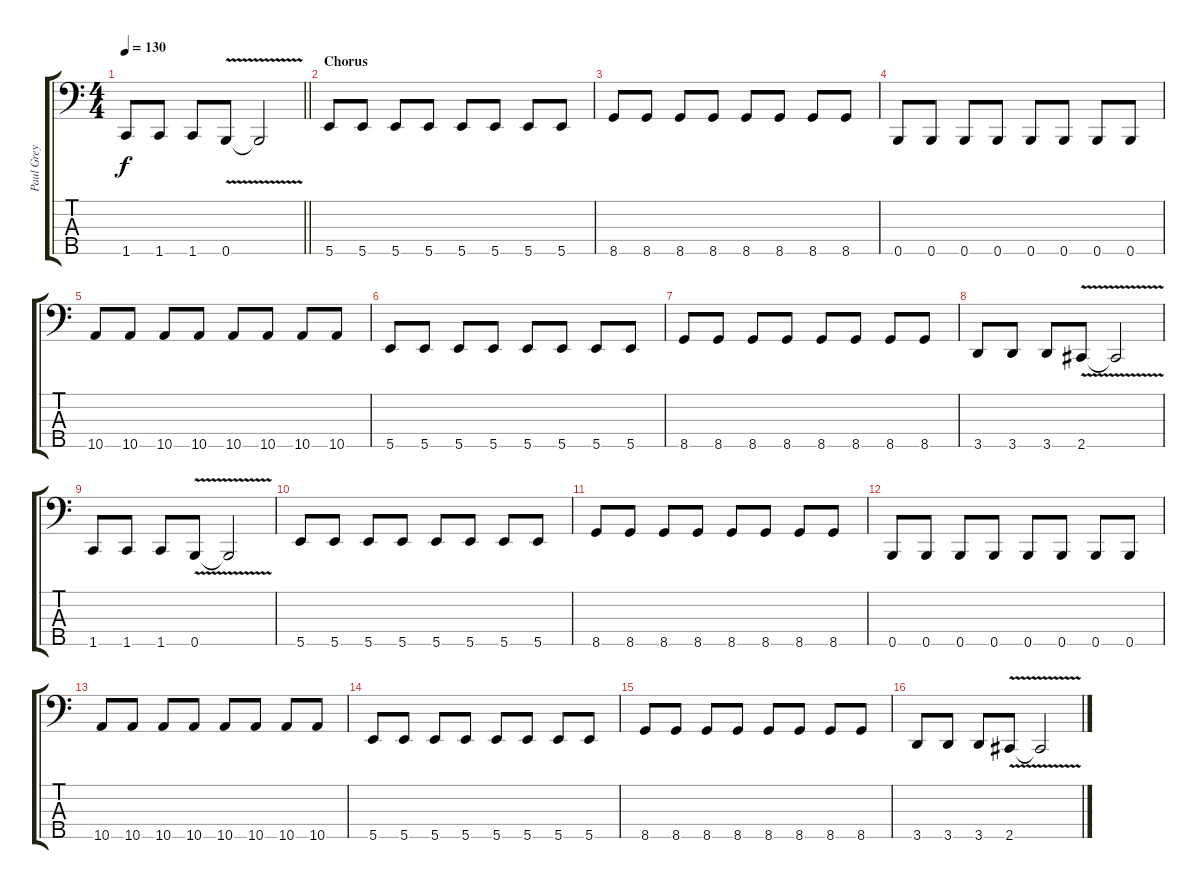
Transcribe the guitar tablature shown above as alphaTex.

\track ("Paul Grey" "Paul Grey") {instrument electricbasspick}
\staff {score tabs}
\tuning (G2 D2 A1 E1 B0) {hide}
\ts (4 4)
\tempo 130
\clef f4
\barLineRight lightlight
\ks c
1.5.8{dy f} 1.5.8 1.5.8 0.5{v}.8 0.5{t}.2 |
\section ("" "Chorus")
5.5.8 5.5.8 5.5.8 5.5.8 5.5.8 5.5.8 5.5.8 5.5.8 |
8.5.8 8.5.8 8.5.8 8.5.8 8.5.8 8.5.8 8.5.8 8.5.8 |
0.5.8 0.5.8 0.5.8 0.5.8 0.5.8 0.5.8 0.5.8 0.5.8 |
10.5.8 10.5.8 10.5.8 10.5.8 10.5.8 10.5.8 10.5.8 10.5.8 |
5.5.8 5.5.8 5.5.8 5.5.8 5.5.8 5.5.8 5.5.8 5.5.8 |
8.5.8 8.5.8 8.5.8 8.5.8 8.5.8 8.5.8 8.5.8 8.5.8 |
3.5.8 3.5.8 3.5.8 2.5{v}.8 2.5{t}.2 |
1.5.8 1.5.8 1.5.8 0.5{v}.8 0.5{t}.2 |
5.5.8 5.5.8 5.5.8 5.5.8 5.5.8 5.5.8 5.5.8 5.5.8 |
8.5.8 8.5.8 8.5.8 8.5.8 8.5.8 8.5.8 8.5.8 8.5.8 |
0.5.8 0.5.8 0.5.8 0.5.8 0.5.8 0.5.8 0.5.8 0.5.8 |
10.5.8 10.5.8 10.5.8 10.5.8 10.5.8 10.5.8 10.5.8 10.5.8 |
5.5.8 5.5.8 5.5.8 5.5.8 5.5.8 5.5.8 5.5.8 5.5.8 |
8.5.8 8.5.8 8.5.8 8.5.8 8.5.8 8.5.8 8.5.8 8.5.8 |
3.5.8 3.5.8 3.5.8 2.5{v}.8 2.5{t}.2
